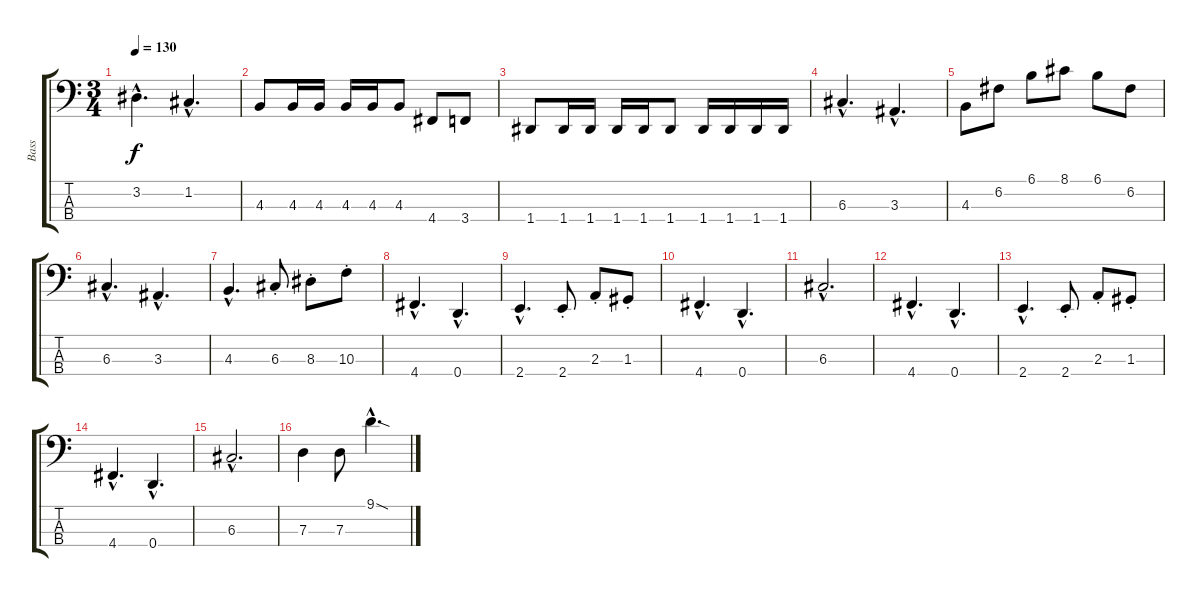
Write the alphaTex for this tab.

\track ("Bass" "Bass") {instrument electricbassfinger}
\staff {score tabs}
\tuning (F2 C2 G1 D1) {hide}
\ts (3 4)
\tempo 130
\clef f4
\ks c
3.2{hac}.4{d dy f} 1.2{hac}.4{d} |
4.3.8 4.3.16 4.3.16 4.3.16 4.3.16 4.3.8 4.4.8 3.4.8 |
1.4.8 1.4.16 1.4.16 1.4.16 1.4.16 1.4.8 1.4.16 1.4.16 1.4.16 1.4.16 |
6.3{hac}.4{d} 3.3{hac}.4{d} |
4.3.8 6.2.8 6.1.8 8.1.8 6.1.8 6.2.8 |
6.3{hac}.4{d} 3.3{hac}.4{d} |
4.3{hac}.4{d} 6.3{st}.8 8.3{st}.8 10.3{st}.8 |
4.4{hac}.4{d} 0.4{hac}.4{d} |
2.4{hac}.4{d} 2.4{st}.8 2.3{st}.8 1.3{st}.8 |
4.4{hac}.4{d} 0.4{hac}.4{d} |
6.3{hac}.2{d} |
4.4{hac}.4{d} 0.4{hac}.4{d} |
2.4{hac}.4{d} 2.4{st}.8 2.3{st}.8 1.3{st}.8 |
4.4{hac}.4{d} 0.4{hac}.4{d} |
6.3{hac}.2{d} |
7.3.4 7.3.8 9.1{sod hac}.4{d}
